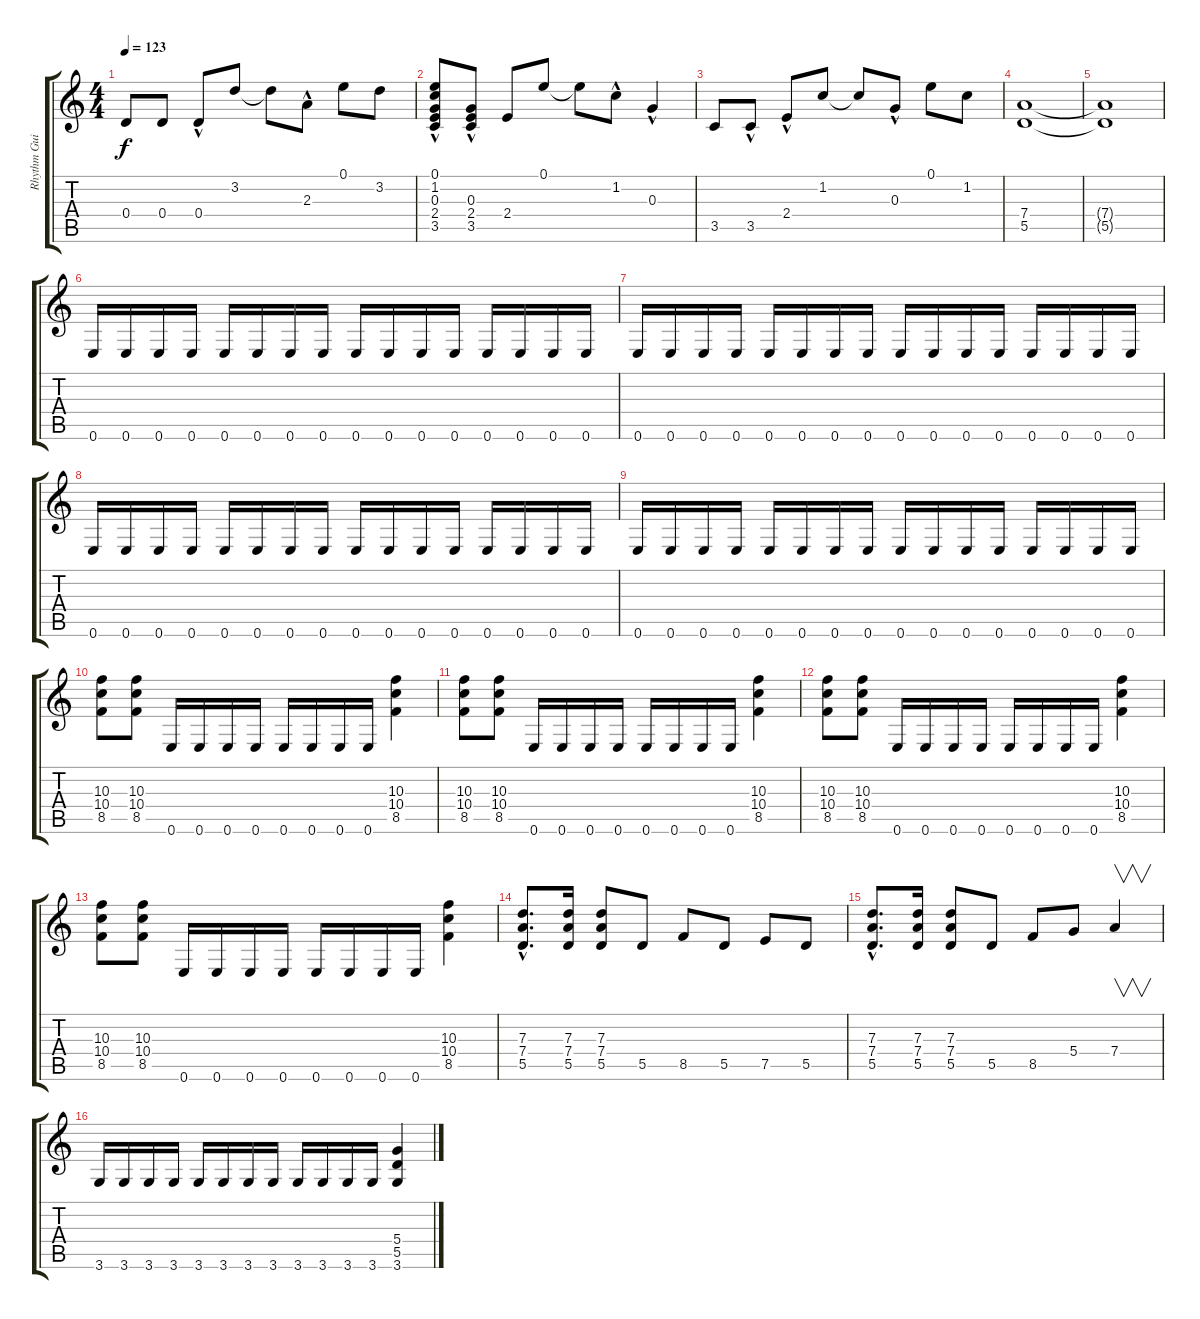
\track ("Rhythm Guitar I" "Rhythm Gui") {instrument overdrivenguitar}
\staff {score tabs}
\tuning (E4 B3 G3 D3 A2 E2) {hide}
\ts (4 4)
\tempo 123
\clef g2
\ks c
0.4.8{dy f} 0.4.8 0.4{hac}.8 3.2.8 3.2{t}.8 2.3{hac}.8 0.1.8 3.2.8 |
(0.1{hac} 1.2 0.3 2.4 3.5).8 (0.3 2.4 3.5{hac}).8 2.4.8 0.1.8 0.1{t}.8 1.2{hac}.8 0.3{hac}.4 |
3.5.8 3.5{hac}.8 2.4{hac}.8 1.2.8 1.2{t}.8 0.3{hac}.8 0.1.8 1.2.8 |
(7.4 5.5).1 |
(7.4{t} 5.5{t}).1 |
0.6.16 0.6.16 0.6.16 0.6.16 0.6.16 0.6.16 0.6.16 0.6.16 0.6.16 0.6.16 0.6.16 0.6.16 0.6.16 0.6.16 0.6.16 0.6.16 |
0.6.16 0.6.16 0.6.16 0.6.16 0.6.16 0.6.16 0.6.16 0.6.16 0.6.16 0.6.16 0.6.16 0.6.16 0.6.16 0.6.16 0.6.16 0.6.16 |
0.6.16 0.6.16 0.6.16 0.6.16 0.6.16 0.6.16 0.6.16 0.6.16 0.6.16 0.6.16 0.6.16 0.6.16 0.6.16 0.6.16 0.6.16 0.6.16 |
0.6.16 0.6.16 0.6.16 0.6.16 0.6.16 0.6.16 0.6.16 0.6.16 0.6.16 0.6.16 0.6.16 0.6.16 0.6.16 0.6.16 0.6.16 0.6.16 |
(10.3 10.4 8.5).8 (10.3 10.4 8.5).8 0.6.16 0.6.16 0.6.16 0.6.16 0.6.16 0.6.16 0.6.16 0.6.16 (10.3 10.4 8.5).4 |
(10.3 10.4 8.5).8 (10.3 10.4 8.5).8 0.6.16 0.6.16 0.6.16 0.6.16 0.6.16 0.6.16 0.6.16 0.6.16 (10.3 10.4 8.5).4 |
(10.3 10.4 8.5).8 (10.3 10.4 8.5).8 0.6.16 0.6.16 0.6.16 0.6.16 0.6.16 0.6.16 0.6.16 0.6.16 (10.3 10.4 8.5).4 |
(10.3 10.4 8.5).8 (10.3 10.4 8.5).8 0.6.16 0.6.16 0.6.16 0.6.16 0.6.16 0.6.16 0.6.16 0.6.16 (10.3 10.4 8.5).4 |
(7.3{hac} 7.4{hac} 5.5{hac}).8{d} (7.3 7.4 5.5).16 (7.3 7.4 5.5).8 5.5.8 8.5.8 5.5.8 7.5.8 5.5.8 |
(7.3{hac} 7.4{hac} 5.5{hac}).8{d} (7.3 7.4 5.5).16 (7.3 7.4 5.5).8 5.5.8 8.5.8 5.4.8 7.4.4{v} |
3.6.16 3.6.16 3.6.16 3.6.16 3.6.16 3.6.16 3.6.16 3.6.16 3.6.16 3.6.16 3.6.16 3.6.16 (5.4 5.5 3.6).4
